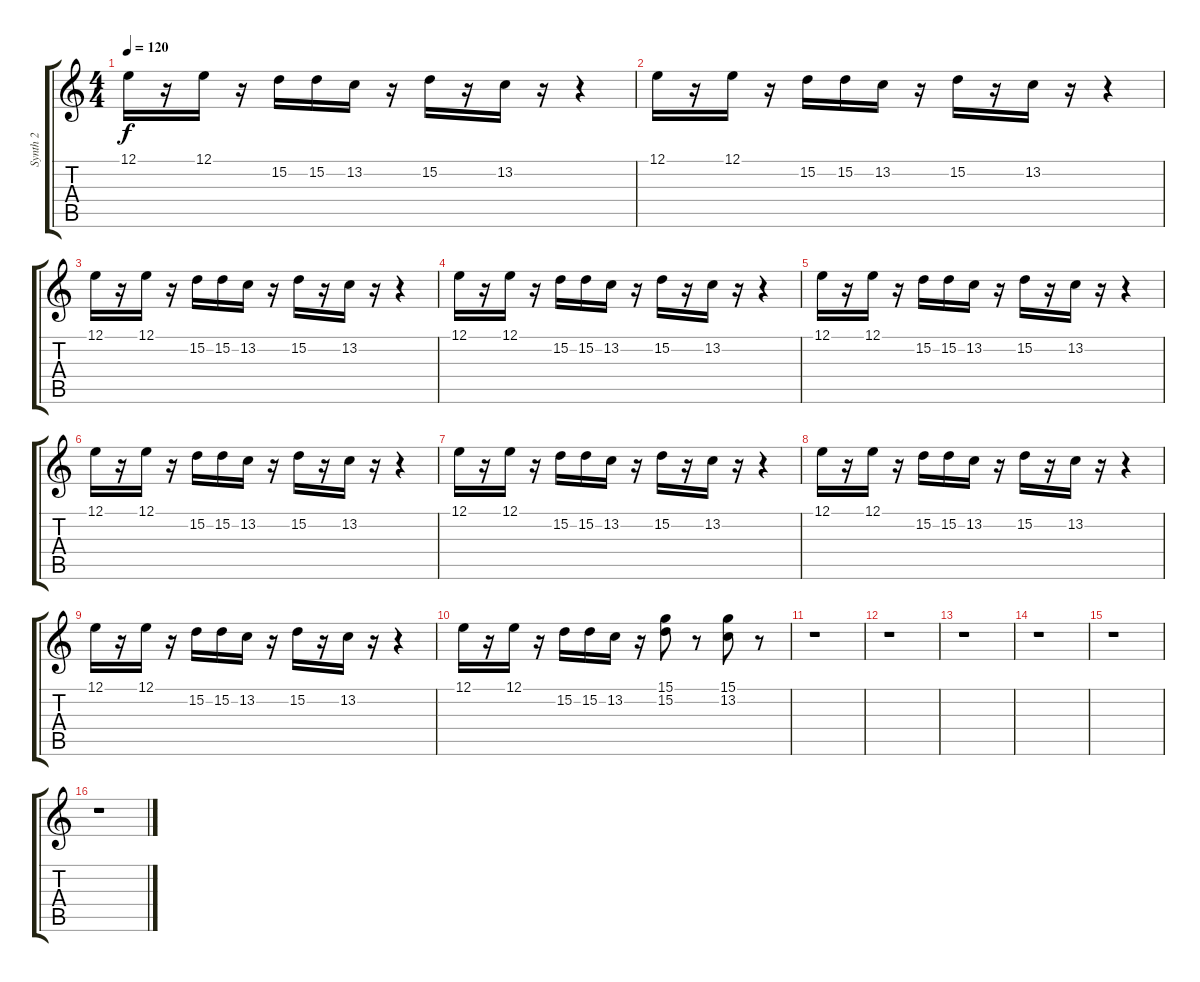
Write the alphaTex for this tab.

\track ("Synth 2" "Synth 2") {instrument fx1rain}
\staff {score tabs}
\tuning (E4 B3 G3 D3 A2 E2) {hide}
\ts (4 4)
\tempo 120
\clef g2
\ks c
12.1.16{dy f instrument fx1rain} r.16 12.1.16 r.16 15.2.16 15.2.16 13.2.16 r.16 15.2.16 r.16 13.2.16 r.16 r.4 |
12.1.16 r.16 12.1.16 r.16 15.2.16 15.2.16 13.2.16 r.16 15.2.16 r.16 13.2.16 r.16 r.4 |
12.1.16 r.16 12.1.16 r.16 15.2.16 15.2.16 13.2.16 r.16 15.2.16 r.16 13.2.16 r.16 r.4 |
12.1.16 r.16 12.1.16 r.16 15.2.16 15.2.16 13.2.16 r.16 15.2.16 r.16 13.2.16 r.16 r.4 |
12.1.16 r.16 12.1.16 r.16 15.2.16 15.2.16 13.2.16 r.16 15.2.16 r.16 13.2.16 r.16 r.4 |
12.1.16 r.16 12.1.16 r.16 15.2.16 15.2.16 13.2.16 r.16 15.2.16 r.16 13.2.16 r.16 r.4 |
12.1.16 r.16 12.1.16 r.16 15.2.16 15.2.16 13.2.16 r.16 15.2.16 r.16 13.2.16 r.16 r.4 |
12.1.16 r.16 12.1.16 r.16 15.2.16 15.2.16 13.2.16 r.16 15.2.16 r.16 13.2.16 r.16 r.4 |
12.1.16 r.16 12.1.16 r.16 15.2.16 15.2.16 13.2.16 r.16 15.2.16 r.16 13.2.16 r.16 r.4 |
12.1.16 r.16 12.1.16 r.16 15.2.16 15.2.16 13.2.16 r.16 (15.1 15.2).8 r.8 (15.1 13.2).8 r.8 |
r.1 |
r.1 |
r.1 |
r.1 |
r.1 |
r.1
